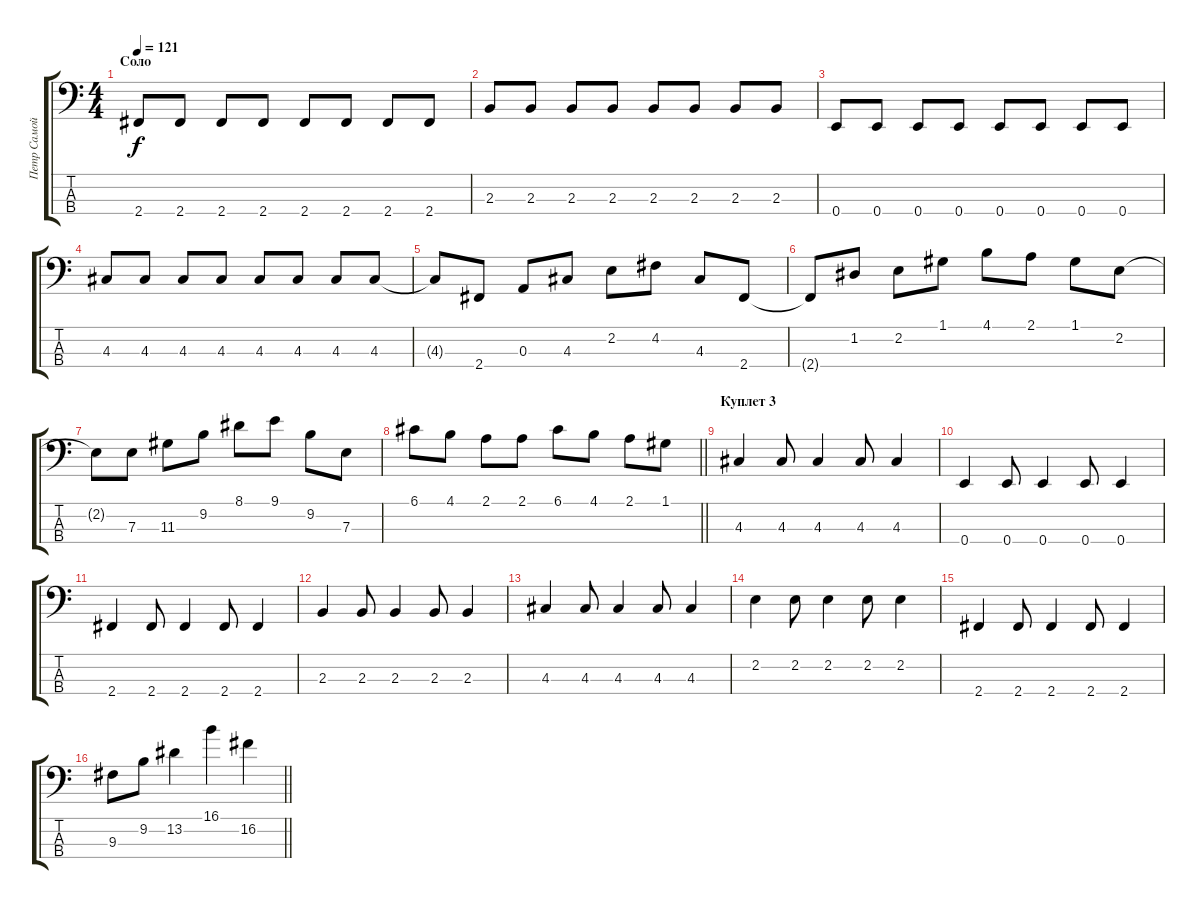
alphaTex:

\track ("Петр Самойлов" "Петр Самой") {instrument electricbassfinger}
\staff {score tabs}
\tuning (G2 D2 A1 E1) {hide}
\ts (4 4)
\section ("" "Соло")
\tempo 121
\clef f4
\ks c
2.4.8{dy f} 2.4.8 2.4.8 2.4.8 2.4.8 2.4.8 2.4.8 2.4.8 |
2.3.8 2.3.8 2.3.8 2.3.8 2.3.8 2.3.8 2.3.8 2.3.8 |
0.4.8 0.4.8 0.4.8 0.4.8 0.4.8 0.4.8 0.4.8 0.4.8 |
4.3.8 4.3.8 4.3.8 4.3.8 4.3.8 4.3.8 4.3.8 4.3.8 |
4.3{t}.8 2.4.8 0.3.8 4.3.8 2.2.8 4.2.8 4.3.8 2.4.8 |
2.4{t}.8 1.2.8 2.2.8 1.1.8 4.1.8 2.1.8 1.1.8 2.2.8 |
2.2{t}.8 7.3.8 11.3.8 9.2.8 8.1.8 9.1.8 9.2.8 7.3.8 |
\barLineRight lightlight
6.1.8 4.1.8 2.1.8 2.1.8 6.1.8 4.1.8 2.1.8 1.1.8 |
\section ("" "Куплет 3")
4.3.4 4.3.8 4.3.4 4.3.8 4.3.4 |
0.4.4 0.4.8 0.4.4 0.4.8 0.4.4 |
2.4.4 2.4.8 2.4.4 2.4.8 2.4.4 |
2.3.4 2.3.8 2.3.4 2.3.8 2.3.4 |
4.3.4 4.3.8 4.3.4 4.3.8 4.3.4 |
2.2.4 2.2.8 2.2.4 2.2.8 2.2.4 |
2.4.4 2.4.8 2.4.4 2.4.8 2.4.4 |
\barLineRight lightlight
9.3.8 9.2.8 13.2.4 16.1.4 16.2.4
